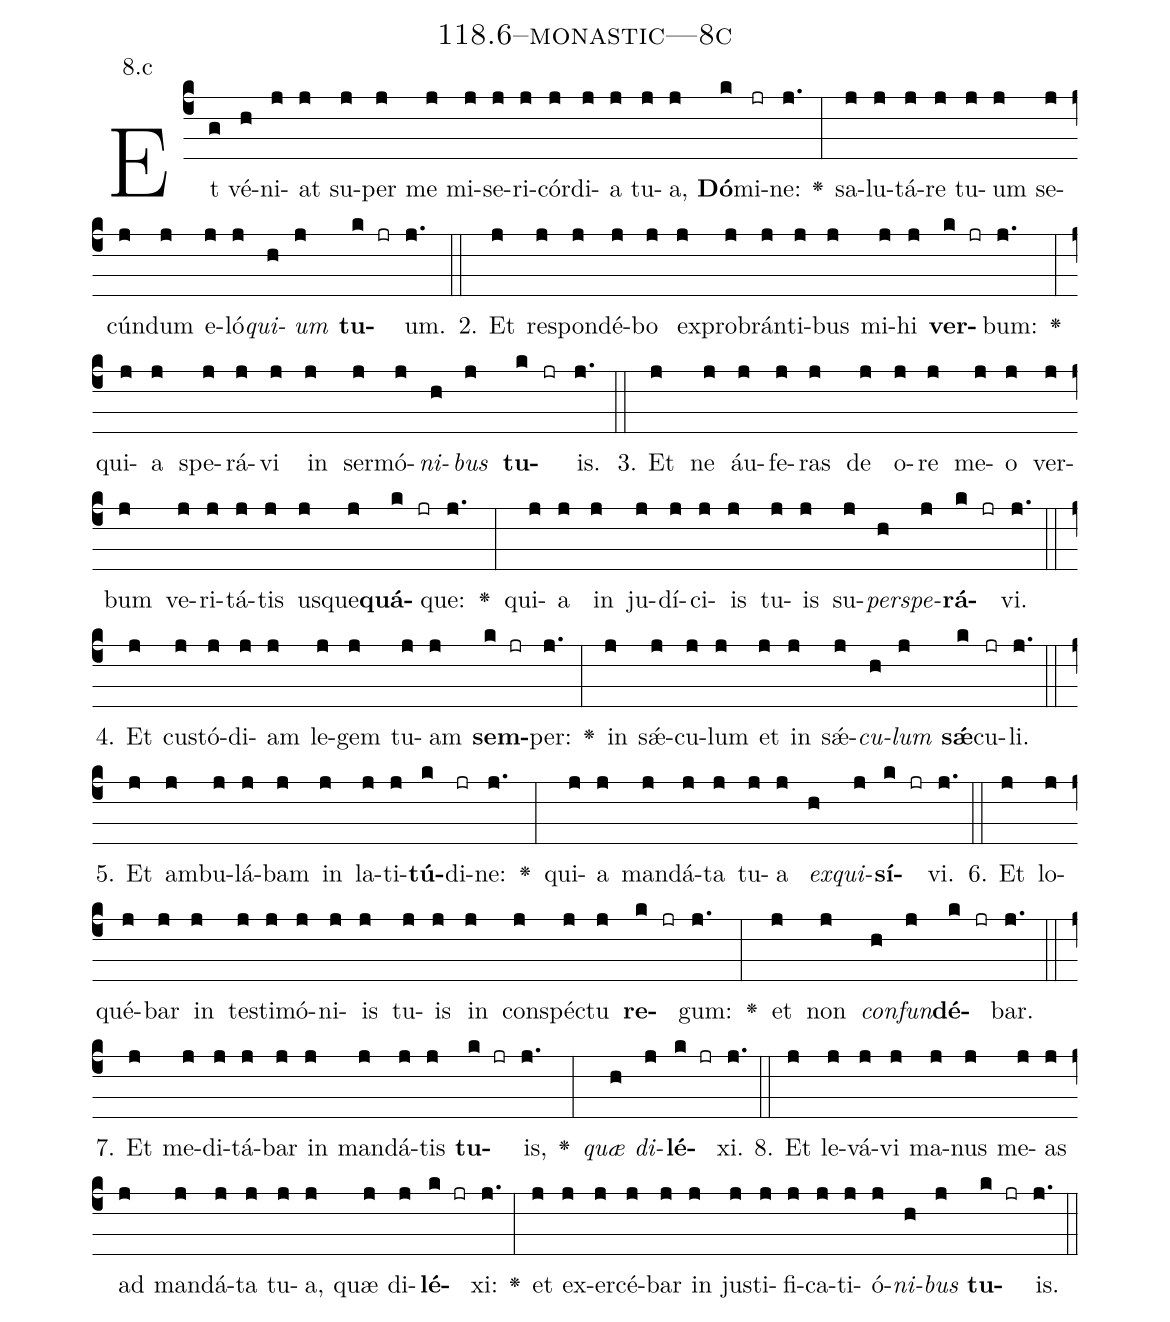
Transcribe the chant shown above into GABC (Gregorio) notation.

name: 118.6--monastic---8c;
annotation: 8.c;
%%
(c4)Et(g) vé(h)ni(j)at(j) su(j)per(j) me(j) mi(j)se(j)ri(j)cór(j)di(j)a(j) tu(j)a,(j) <b>Dó</b>(k)mi(jr)ne:(j.) <v>\greheightstar</v>(:) sa(j)lu(j)tá(j)re(j) tu(j)um(j) se(j)cún(j)dum(j) e(j)ló(j)<i>qui</i>(h)<i>um</i>(j) <b>tu</b>(k jr)um.(j.) (::)
2. Et(j) re(j)spon(j)dé(j)bo(j) ex(j)pro(j)brán(j)ti(j)bus(j) mi(j)hi(j) <b>ver</b>(k jr)bum:(j.) <v>\greheightstar</v>(:) qui(j)a(j) spe(j)rá(j)vi(j) in(j) ser(j)mó(j)<i>ni</i>(h)<i>bus</i>(j) <b>tu</b>(k jr)is.(j.) (::)
3. Et(j) ne(j) áu(j)fe(j)ras(j) de(j) o(j)re(j) me(j)o(j) ver(j)bum(j) ve(j)ri(j)tá(j)tis(j) us(j)que(j)<b>quá</b>(k jr)que:(j.) <v>\greheightstar</v>(:) qui(j)a(j) in(j) ju(j)dí(j)ci(j)is(j) tu(j)is(j) su(j)<i>per</i>(h)<i>spe</i>(j)<b>rá</b>(k jr)vi.(j.) (::)
4. Et(j) cus(j)tó(j)di(j)am(j) le(j)gem(j) tu(j)am(j) <b>sem</b>(k jr)per:(j.) <v>\greheightstar</v>(:) in(j) sǽ(j)cu(j)lum(j) et(j) in(j) sǽ(j)<i>cu</i>(h)<i>lum</i>(j) <b>sǽ</b>(k)cu(jr)li.(j.) (::)
5. Et(j) am(j)bu(j)lá(j)bam(j) in(j) la(j)ti(j)<b>tú</b>(k)di(jr)ne:(j.) <v>\greheightstar</v>(:) qui(j)a(j) man(j)dá(j)ta(j) tu(j)a(j) <i>ex</i>(h)<i>qui</i>(j)<b>sí</b>(k jr)vi.(j.) (::)
6. Et(j) lo(j)qué(j)bar(j) in(j) tes(j)ti(j)mó(j)ni(j)is(j) tu(j)is(j) in(j) con(j)spéc(j)tu(j) <b>re</b>(k jr)gum:(j.) <v>\greheightstar</v>(:) et(j) non(j) <i>con</i>(h)<i>fun</i>(j)<b>dé</b>(k jr)bar.(j.) (::)
7. Et(j) me(j)di(j)tá(j)bar(j) in(j) man(j)dá(j)tis(j) <b>tu</b>(k jr)is,(j.) <v>\greheightstar</v>(:) <i>quæ</i>(h) <i>di</i>(j)<b>lé</b>(k jr)xi.(j.) (::)
8. Et(j) le(j)vá(j)vi(j) ma(j)nus(j) me(j)as(j) ad(j) man(j)dá(j)ta(j) tu(j)a,(j) quæ(j) di(j)<b>lé</b>(k jr)xi:(j.) <v>\greheightstar</v>(:) et(j) ex(j)er(j)cé(j)bar(j) in(j) jus(j)ti(j)fi(j)ca(j)ti(j)ó(j)<i>ni</i>(h)<i>bus</i>(j) <b>tu</b>(k jr)is.(j.) (::)
